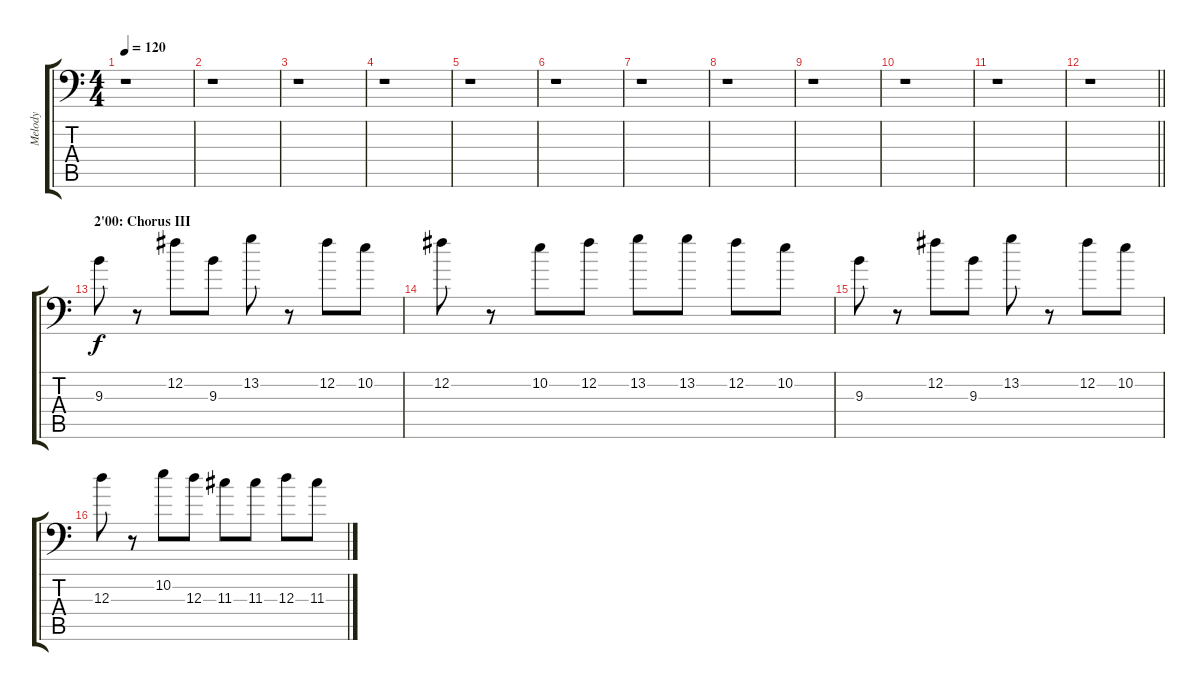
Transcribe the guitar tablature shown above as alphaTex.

\track ("Melody" "Melody") {instrument overdrivenguitar}
\staff {score tabs}
\tuning (B3 Gb3 D3 A2 E2 A1) {hide}
\ts (4 4)
\tempo 120
\clef f4
\ks c
r.1{dy f} |
r.1 |
r.1 |
r.1 |
r.1 |
r.1 |
r.1 |
r.1 |
r.1 |
r.1 |
r.1 |
\barLineRight lightlight
r.1 |
\section ("" "2'00: Chorus III")
9.3.8 r.8 12.2.8 9.3.8 13.2.8 r.8 12.2.8 10.2.8 |
12.2.8 r.8 10.2.8 12.2.8 13.2.8 13.2.8 12.2.8 10.2.8 |
9.3.8 r.8 12.2.8 9.3.8 13.2.8 r.8 12.2.8 10.2.8 |
12.3.8 r.8 10.2.8 12.3.8 11.3.8 11.3.8 12.3.8 11.3.8
